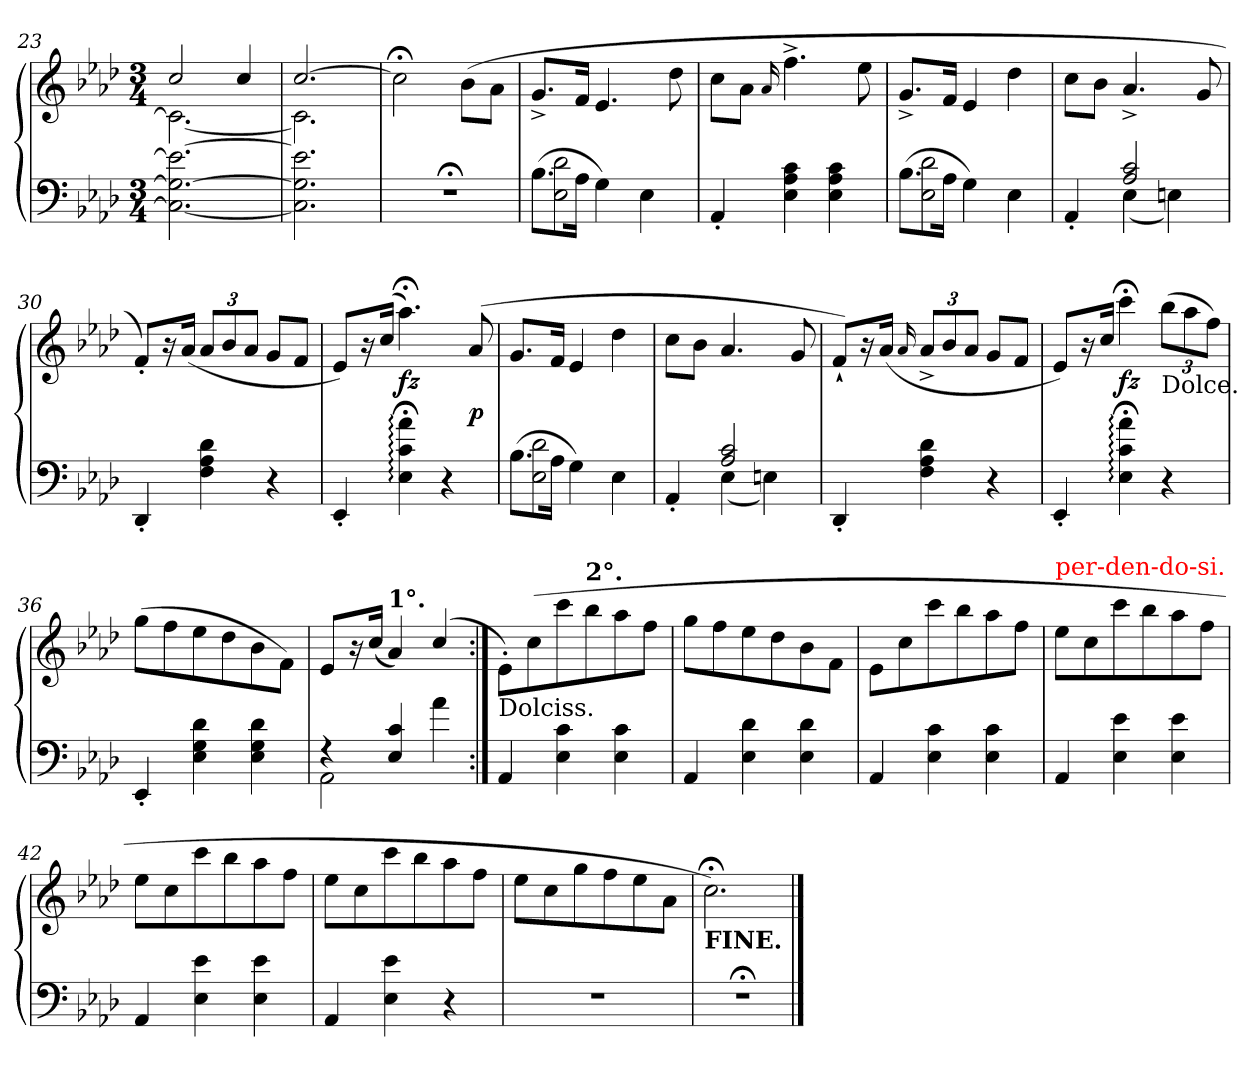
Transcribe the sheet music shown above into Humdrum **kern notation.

**kern	**kern	**dynam
*part1	*part1	*part1
*staff2	*staff1	*staff1/2
*clefF4	*clefG2	*
*k[b-e-a-d-]	*k[b-e-a-d-]	*
*A-:	*A-:	*
*M3/4	*M3/4	*
=23	=23	=23
*	*^	*
2.en_ 2.G_ 2.C_	2cc	2.c_	.
.	4cc	.	.
=24	=24	=24	=24
2.en] 2.G] 2.C]	[2.cc	2.c]	.
*	*v	*v	*
=25	=25	=25
2.r;<	2cc;<]	.
.	(>8b-\L	.
.	8a-J	.
=26	=26	=26
*^	*	*
(>8.B-\L	2d- 2E-	8.g^L	.
16A-Jk	.	16fJk	.
4G\)	.	4.e-	.
4E-\	4ryy	.	.
.	.	8dd-	.
*v	*v	*	*
=27	=27	=27
4AA-'	8ccL	.
.	8a-J	.
.	16qqa-/	.
4c 4A- 4E-	4.ff^<	.
4c 4A- 4E-	.	.
.	8ee-	.
=28	=28	=28
*^	*	*
(8.B-\L	2d- 2E-	8.g^L	.
16A-Jk	.	16fJk	.
4G\)	.	4e-	.
4ryy	4E-	4dd-	.
=29	=29	=29	=29
4AA-'	4ryy	8ccL	.
.	.	8b-J	.
2c 2A-	(>4E-	4.a-^	.
.	4En)	.	.
.	.	8g	.
*v	*v	*	*
=30	=30	=30
4DD-'	8f'L)	.
.	16r	.
.	(16a-Jk	.
*	*Xbrackettup	*
4d- 4A- 4F	12a-L	.
.	12b-	.
.	12a-J	.
4r	8gL	.
.	8fJ	.
=31	=31	=31
4EE-'	8e-L)	.
.	16r	.
.	(<16ccJk	.
4a-;<: 4c;<: 4E-;<:	4.aa-;<)	fz
4r	.	.
.	(>8a-	p
=32	=32	=32
*^	*	*
(8.B-\L	2d- 2E-	8.gL	.
16A-Jk	.	16fJk	.
4G\)	.	4e-	.
4ryy	4E-	4dd-	.
=33	=33	=33	=33
4AA-'	4ryy	8ccL	.
.	.	8b-J	.
2c 2A-	(>4E-	4.a-	.
.	4En)	.	.
.	.	8g	.
*v	*v	*	*
=34	=34	=34
4DD-'	8f`L)	.
.	16r	.
.	(16a-Jk	.
.	16qqa-	.
4d- 4A- 4F	12a-^>L	.
.	12b-	.
.	12a-J	.
4r	8gL	.
.	8fJ	.
=35	=35	=35
4EE-'	8e-L)	.
.	16r	.
.	16ccJk	.
4a-;<: 4c;<: 4E-;<:	4ccc;<	fz
!	!LO:TX:b:t=Dolce.	!
4r	(12bb-L	.
.	12aa-	.
.	12ffJ)	.
=36	=36	=36
4EE-'	(8ggL	.
.	8ff	.
4d- 4G 4E-	8ee-	.
.	8dd-	.
4d- 4G 4E-	8b-	.
.	8fJ)	.
=37	=37	=37
*^	*	*
4rF	2AA-)	8e-L	.
.	.	16r	.
.	.	(16ccJk	.
!	!	!LO:TX:a:B:t=1°.	!
(4c 4E-	.	4a-)	.
4a-\	4ryy	(<4cc/	.
=38:|!	=38:|!	=38:|!	=38:|!
!	!	!LO:TX:b:t=Dolciss.	!
*v	*v	*	*
4AA-	8e-'L)	.
.	(8cc	.
4c 4E-	8ccc	.
!	!LO:TX:a:B:t=2°.	!
.	8bb-	.
4c 4E-	8aa-	.
.	8ffJ	.
=39	=39	=39
4AA-	8ggL	.
.	8ff	.
4d- 4E-	8ee-	.
.	8dd-	.
4d- 4E-	8b-	.
.	8fJ	.
=40	=40	=40
4AA-	8e-L	.
.	8cc	.
4c 4E-	8ccc	.
.	8bb-	.
4c 4E-	8aa-	.
.	8ffJ	.
=41	=41	=41
!	!LO:TX:a:color=red:t=per-den-do-si.	!
4AA-	8ee-L	.
.	8cc	.
4e- 4E-	8ccc	.
.	8bb-	.
4e- 4E-	8aa-	.
.	8ffJ	.
=42	=42	=42
4AA-	8ee-L	.
.	8cc	.
4e- 4E-	8ccc	.
.	8bb-	.
4e- 4E-	8aa-	.
.	8ffJ	.
=43	=43	=43
4AA-	8ee-L	.
.	8cc	.
4e- 4E-	8ccc	.
.	8bb-	.
4r	8aa-	.
.	8ffJ	.
=44	=44	=44
2.r	8ee-L	.
.	8cc	.
.	8gg	.
.	8ff	.
.	8ee-	.
.	8a-J	.
=45	=45	=45
!	!LO:TX:b:B:t=FINE.	!
2.r;<	2.cc;<)	.
==	==	==
*-	*-	*-
